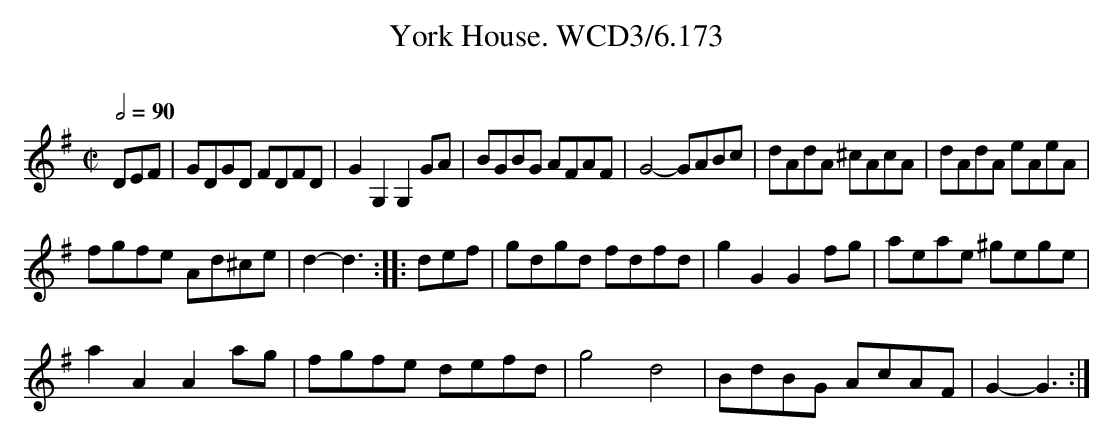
X:1
T:York House. WCD3/6.173
O:
M:C|
L:1/8
Q:1/2=90
K:G
DEF|GDGD FDFD|G2G,2G,2 GA|BGBG AFAF|G4- GABc|dAdA ^cAcA|dAdA eAeA|
fgfe Ad^ce|d2-d3::def|gdgd fdfd|g2G2G2 fg|aeae ^gege|
a2A2A2 ag|fgfe defd|g4d4|BdBG AcAF|G2-G3:|
